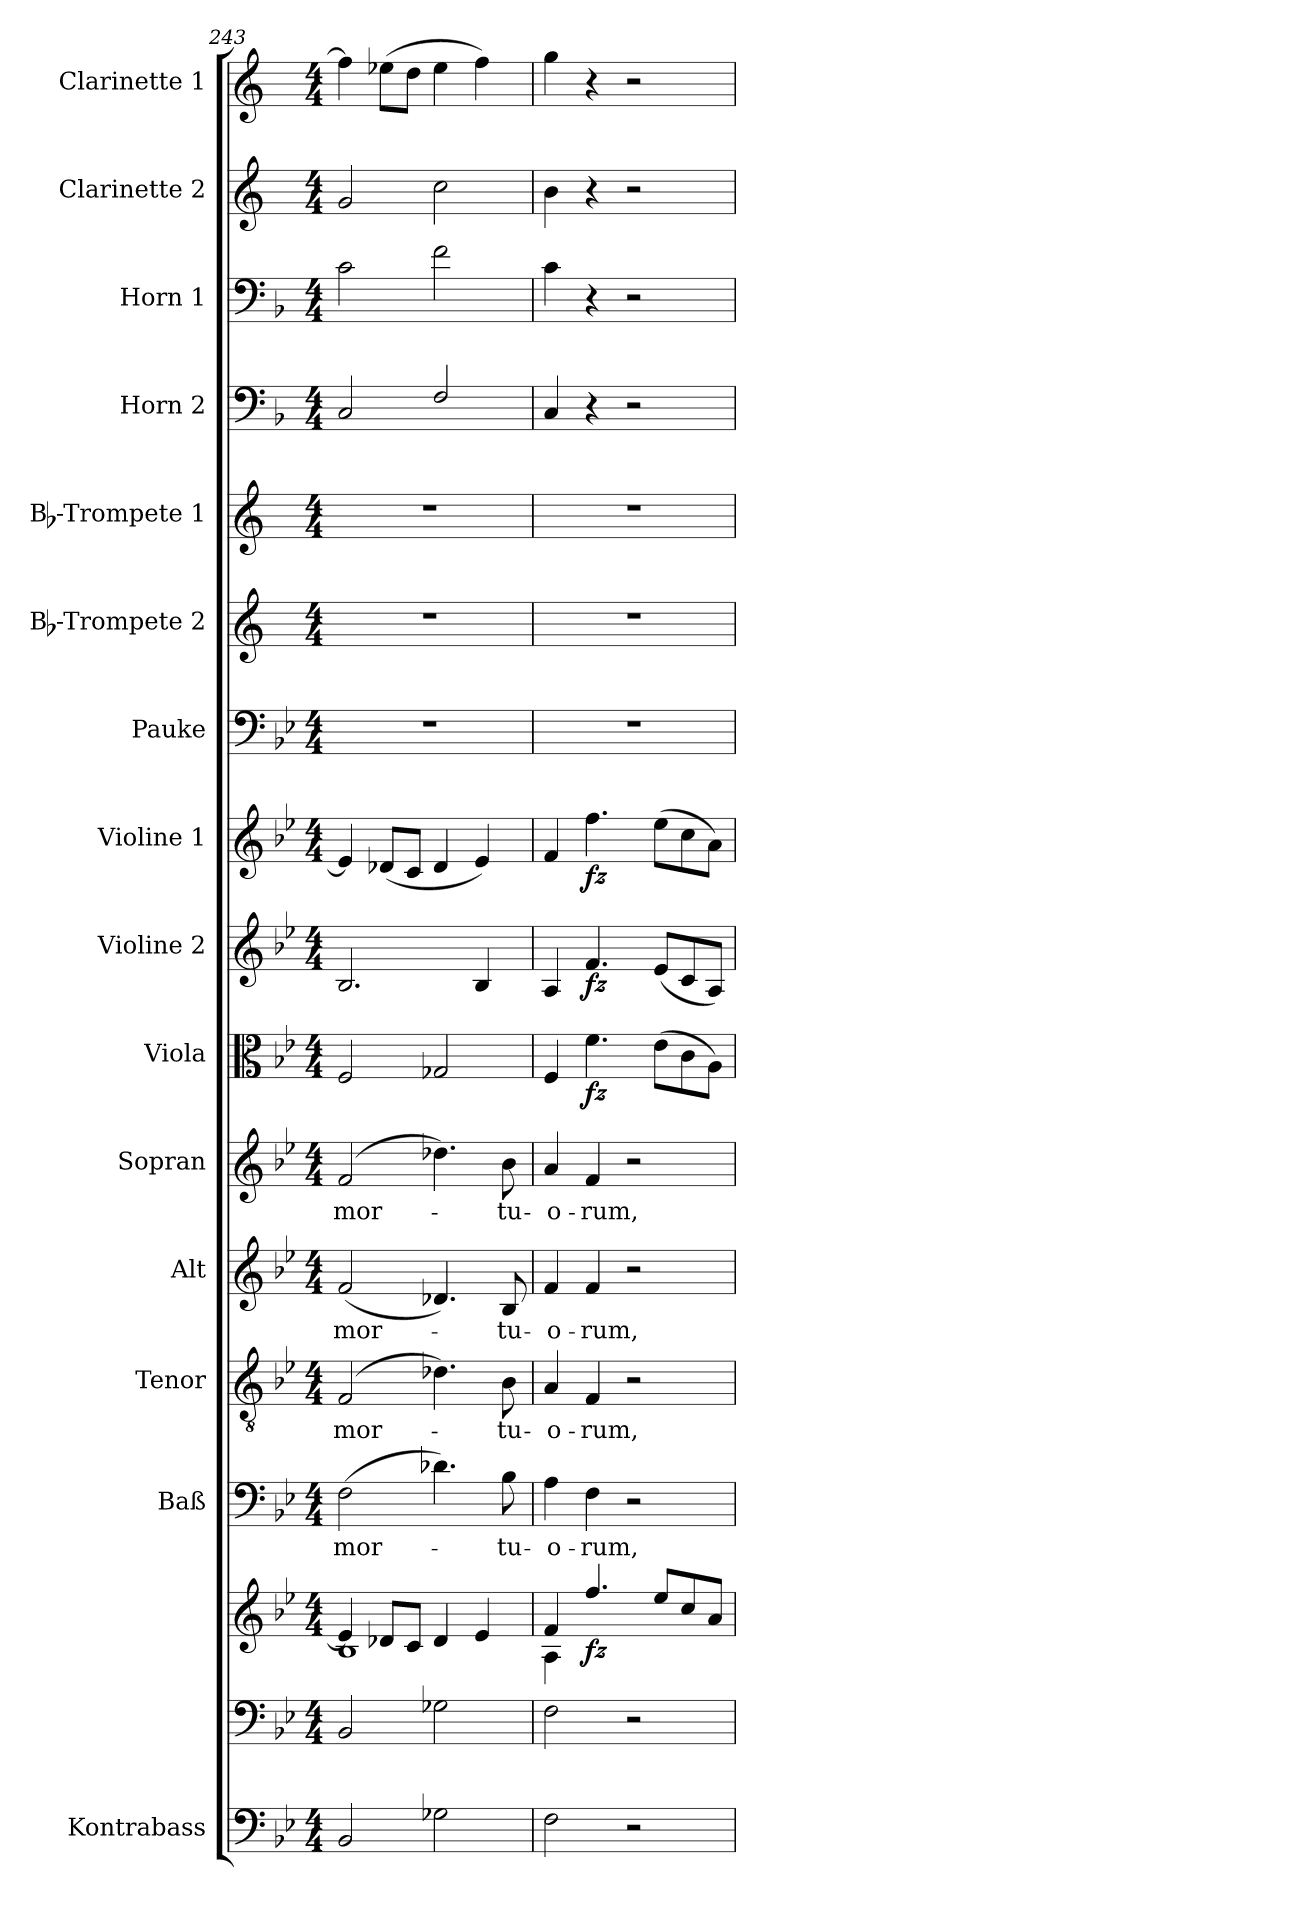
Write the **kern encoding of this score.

**kern	**kern	**kern	**dynam	**kern	**text	**kern	**text	**kern	**text	**kern	**text	**kern	**dynam	**kern	**dynam	**kern	**dynam	**kern	**kern	**kern	**kern	**kern	**kern	**kern
*part16	*part15	*part15	*part15	*part14	*part14	*part13	*part13	*part12	*part12	*part11	*part11	*part10	*part10	*part9	*part9	*part8	*part8	*part7	*part6	*part5	*part4	*part3	*part2	*part1
*staff17	*staff16	*staff15	*staff15/16	*staff14	*staff14	*staff13	*staff13	*staff12	*staff12	*staff11	*staff11	*staff10	*staff10	*staff9	*staff9	*staff8	*staff8	*staff7	*staff6	*staff5	*staff4	*staff3	*staff2	*staff1
*I"Kontrabass	*	*	*	*I"Baß	*	*I"Tenor	*	*I"Alt	*	*I"Sopran	*	*I"Viola	*	*I"Violine 2	*	*I"Violine 1	*	*I"Pauke	*I"Bb-Trompete 2	*I"Bb-Trompete 1	*I"Horn 2	*I"Horn 1	*I"Clarinette 2	*I"Clarinette 1
*I'Kb.	*	*	*	*I'Baß	*	*I'Ten	*	*I'Alt	*	*I'Sop	*	*I'Vla.	*	*I'Vln. 2	*	*I'Vln. 1	*	*I'Pk.	*I'Bb Trp. 2	*I'Bb Trp. 1	*I'Hrn. 2	*I'Hrn. 1	*I'Cl. 2	*I'Cl. 1
!!LO:PB:g=z
*clefF4	*clefF4	*clefG2	*	*clefF4	*	*clefGv2	*	*clefG2	*	*clefG2	*	*clefC3	*	*clefG2	*	*clefG2	*	*clefF4	*clefG2	*clefG2	*clefF4	*clefF4	*clefG2	*clefG2
*ITrd7c12	*	*	*	*	*	*	*	*	*	*	*	*	*	*	*	*	*	*	*ITrd1c2	*ITrd1c2	*ITrd4c7	*ITrd4c7	*ITrd1c2	*ITrd1c2
*k[b-e-]	*k[b-e-]	*k[b-e-]	*	*k[b-e-]	*	*k[b-e-]	*	*k[b-e-]	*	*k[b-e-]	*	*k[b-e-]	*	*k[b-e-]	*	*k[b-e-]	*	*k[b-e-]	*k[b-e-]	*k[b-e-]	*k[b-e-]	*k[b-e-]	*k[b-e-]	*k[b-e-]
*B-:	*B-:	*B-:	*	*B-:	*	*B-:	*	*B-:	*	*B-:	*	*B-:	*	*B-:	*	*B-:	*	*B-:	*B-:	*B-:	*B-:	*B-:	*B-:	*B-:
*M4/4	*M4/4	*M4/4	*	*M4/4	*	*M4/4	*	*M4/4	*	*M4/4	*	*M4/4	*	*M4/4	*	*M4/4	*	*M4/4	*M4/4	*M4/4	*M4/4	*M4/4	*M4/4	*M4/4
=243	=243	=243	=243	=243	=243	=243	=243	=243	=243	=243	=243	=243	=243	=243	=243	=243	=243	=243	=243	=243	=243	=243	=243	=243
*	*	*^	*	*	*	*	*	*	*	*	*	*	*	*	*	*	*	*	*	*	*	*	*	*
!	!	!	!	!	!	!LO:LY:b	!	!LO:LY:b	!	!LO:LY:b	!	!LO:LY:b	!	!	!	!	!	!	!	!	!	!	!	!	!
2BBB-/	2BB-/	4e-/]	1B-	.	(>2F\	mor-	(2F/	mor-	(<2f/	mor-	(2f/	mor-	2F/	.	2.B-/	.	4e-/]	.	1r	1r	1r	2FF/	2F\	2f/	4ee-\]
.	.	8d-X/L	.	.	.	.	.	.	.	.	.	.	.	.	.	.	(<8d-X/L	.	.	.	.	.	.	.	(>8dd-X\L
.	.	8c/J	.	.	.	.	.	.	.	.	.	.	.	.	.	.	8c/J	.	.	.	.	.	.	.	8cc\J
2GG-X\	2G-X\	4d-/	.	.	4.d-X\)	.	4.d-X\)	.	4.d-X/)	.	4.dd-X\)	.	2G-X/	.	.	.	4d-/	.	.	.	.	2BB-/	2B-\	2b-\	4dd-\
.	.	4e-/	.	.	.	.	.	.	.	.	.	.	.	.	4B-/	.	4e-/)	.	.	.	.	.	.	.	4ee-\)
!	!	!	!	!	!	!LO:LY:b	!	!LO:LY:b	!	!LO:LY:b	!	!LO:LY:b	!	!	!	!	!	!	!	!	!	!	!	!	!
.	.	.	.	.	8B-\	-tu-	8B-\	-tu-	8B-/	-tu-	8b-\	-tu-	.	.	.	.	.	.	.	.	.	.	.	.	.
=244	=244	=244	=244	=244	=244	=244	=244	=244	=244	=244	=244	=244	=244	=244	=244	=244	=244	=244	=244	=244	=244	=244	=244	=244	=244
!	!	!	!	!	!	!LO:LY:b	!	!LO:LY:b	!	!LO:LY:b	!	!LO:LY:b	!	!	!	!	!	!	!	!	!	!	!	!	!
2FF\	2F\	4f/	4A\	.	4A\	-o-	4A/	-o-	4f/	-o-	4a/	-o-	4F/	.	4A/	.	4f/	.	1r	1r	1r	4FF/	4F\	4a\	4ff\
!	!	!	!	!LO:DY:b	!	!LO:LY:b	!	!LO:LY:b	!	!LO:LY:b	!	!LO:LY:b	!	!LO:DY:b	!	!LO:DY:b	!	!LO:DY:b	!	!	!	!	!	!	!
.	.	4.ff/	2.ryy	fz	4F\	-rum,	4F/	-rum,	4f/	-rum,	4f/	-rum,	4.f\	fz	4.f/	fz	4.ff\	fz	.	.	.	4r	4r	4r	4r
2r	2r	.	.	.	2r	.	2r	.	2r	.	2r	.	.	.	.	.	.	.	.	.	.	2r	2r	2r	2r
.	.	8ee-/L	.	.	.	.	.	.	.	.	.	.	(>8e-\L	.	(<8e-/L	.	(>8ee-\L	.	.	.	.	.	.	.	.
.	.	8cc/	.	.	.	.	.	.	.	.	.	.	8c\	.	8c/	.	8cc\	.	.	.	.	.	.	.	.
.	.	8a/J	.	.	.	.	.	.	.	.	.	.	8A\J)	.	8A/J)	.	8a\J)	.	.	.	.	.	.	.	.
*	*	*v	*v	*	*	*	*	*	*	*	*	*	*	*	*	*	*	*	*	*	*	*	*	*	*
=	=	=	=	=	=	=	=	=	=	=	=	=	=	=	=	=	=	=	=	=	=	=	=	=
*-	*-	*-	*-	*-	*-	*-	*-	*-	*-	*-	*-	*-	*-	*-	*-	*-	*-	*-	*-	*-	*-	*-	*-	*-
